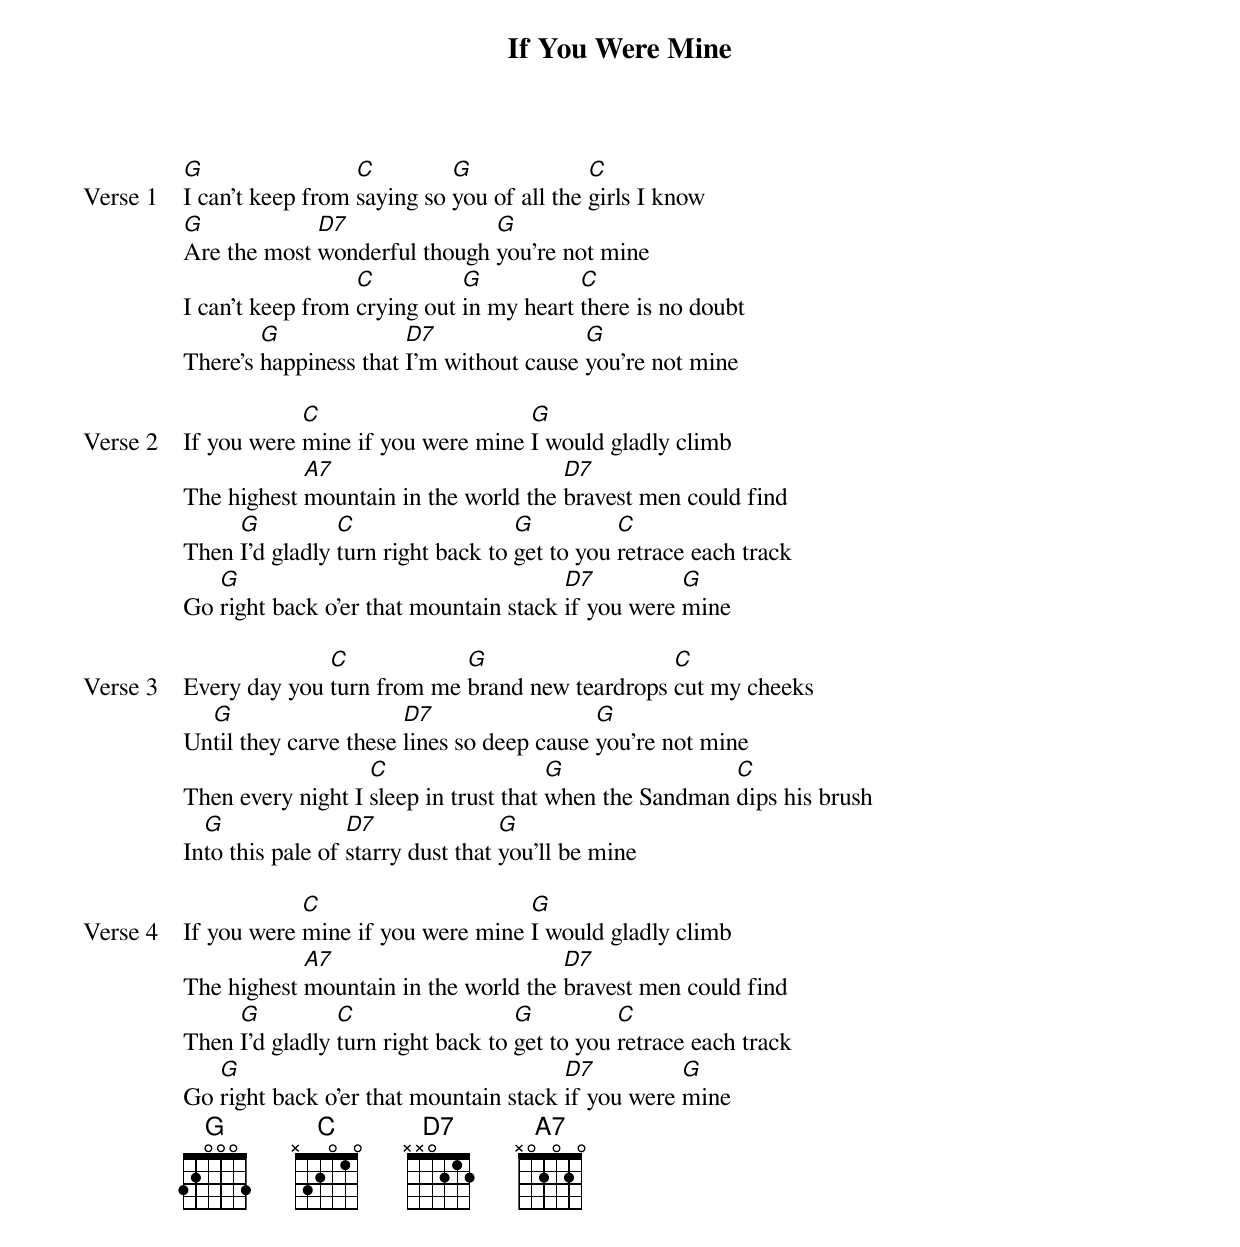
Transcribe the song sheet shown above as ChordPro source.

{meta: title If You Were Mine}
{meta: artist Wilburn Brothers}
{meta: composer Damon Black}

{start_of_verse: Verse 1}
[G]I can't keep from [C]saying so [G]you of all the [C]girls I know
[G]Are the most [D7]wonderful though [G]you're not mine
I can't keep from [C]crying out [G]in my heart [C]there is no doubt
There's [G]happiness that [D7]I'm without cause [G]you're not mine
{end_of_verse}

{start_of_verse: Verse 2}
If you were [C]mine if you were mine [G]I would gladly climb
The highest [A7]mountain in the world the [D7]bravest men could find
Then [G]I'd gladly [C]turn right back to [G]get to you [C]retrace each track
Go [G]right back o'er that mountain stack [D7]if you were [G]mine
{end_of_verse}

{start_of_verse: Verse 3}
Every day you [C]turn from me [G]brand new teardrops [C]cut my cheeks
Un[G]til they carve these [D7]lines so deep cause [G]you're not mine
Then every night I [C]sleep in trust that [G]when the Sandman [C]dips his brush
In[G]to this pale of [D7]starry dust that [G]you'll be mine
{end_of_verse}

{start_of_verse: Verse 4}
If you were [C]mine if you were mine [G]I would gladly climb
The highest [A7]mountain in the world the [D7]bravest men could find
Then [G]I'd gladly [C]turn right back to [G]get to you [C]retrace each track
Go [G]right back o'er that mountain stack [D7]if you were [G]mine
{end_of_verse}
